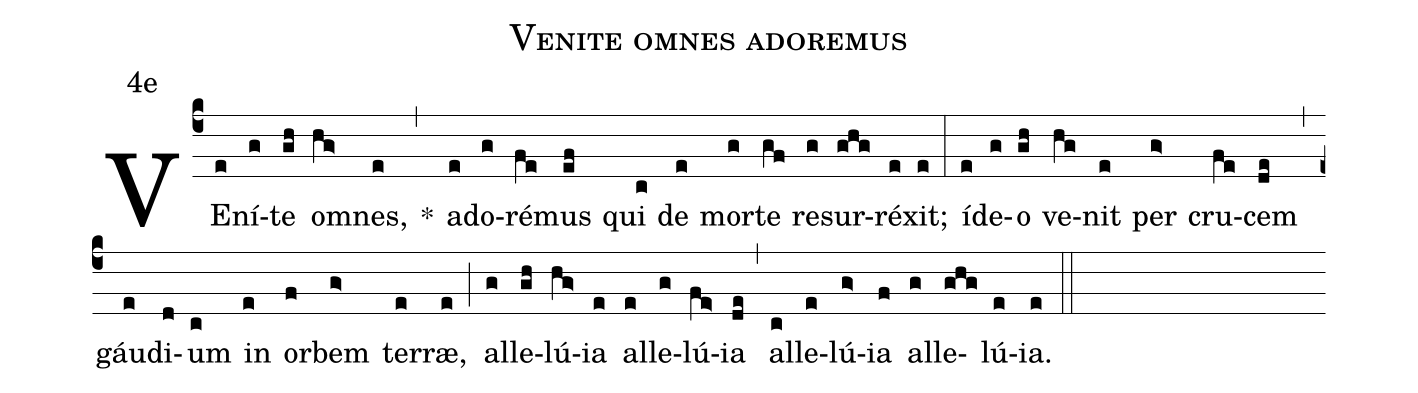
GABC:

name:Venite omnes adoremus;
mode:4;
office-part: Officium Lectionis Ant C;
annotation: 4e;
%%
(c4)
VE(e)ní(g)te(gh) om(hg>)nes,(e) *(,)
a(e)do(g)ré(fe)mus(ef) qui(c) de(e) mor(g)te(gf) re(g)sur(ghg)ré(e)xit;(e) (:)
íd(e)e(g)o(gh) ve(hg)nit(e) per(g>) cru(fe)cem(de) (,)
gáu(e)di(d)um(c) in(e) or(f)bem(g>) ter(e)ræ,(e) (;)
al(g)le(gh)lú(hg>)ia(e) al(e)le(g)lú(fe>)ia(de) (,)
al(c)le(e)lú(g>)ia(f) al(g)le(ghg)lú(e)ia.(e) (::)
